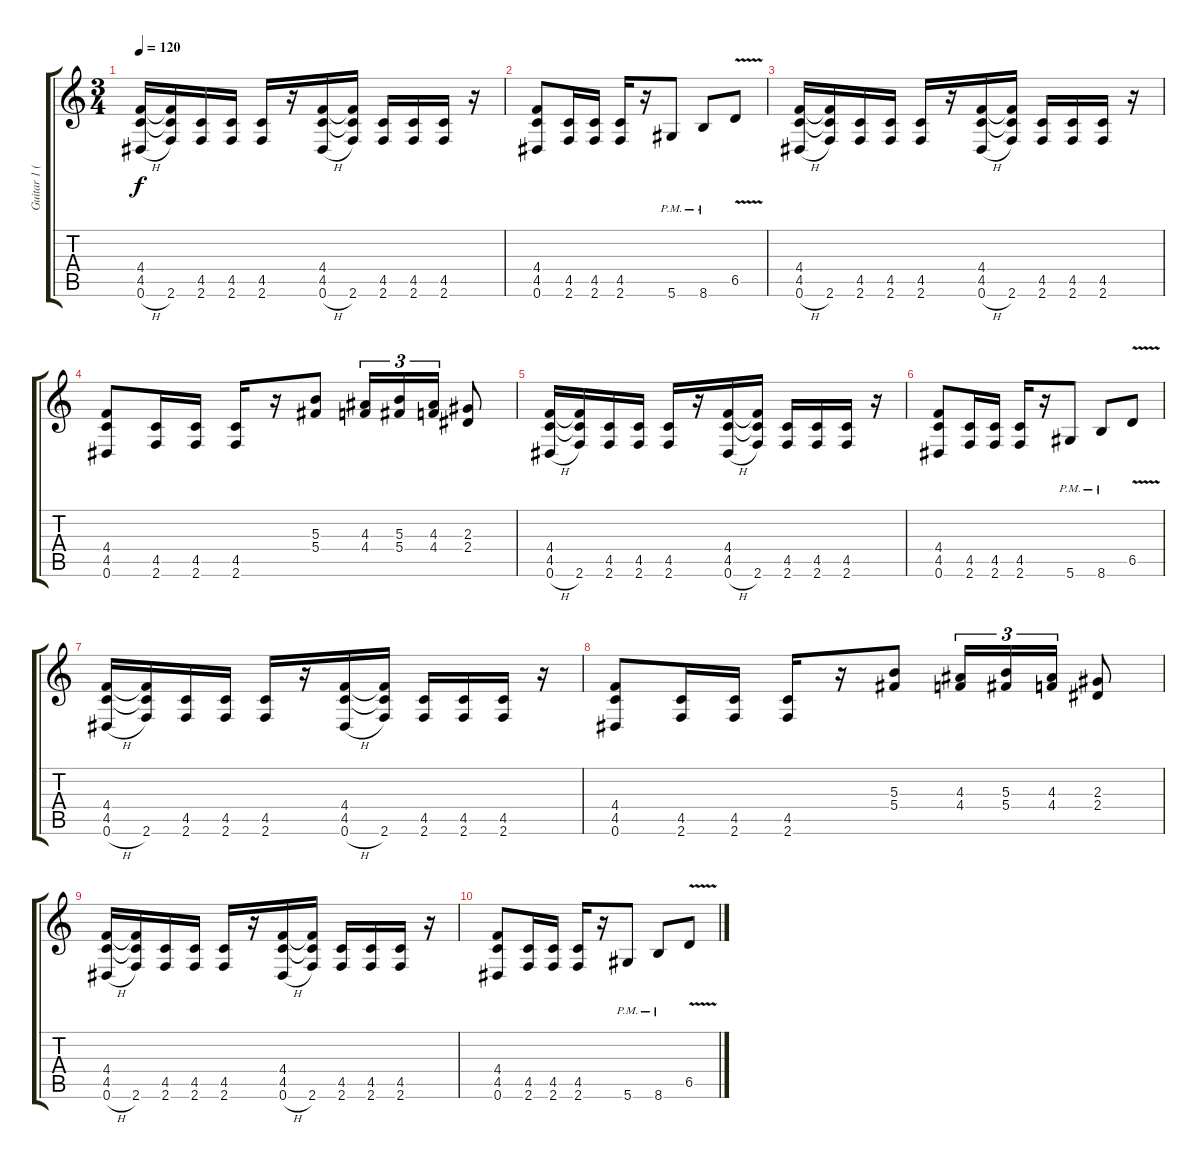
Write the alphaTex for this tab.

\track ("Guitar 1 (Janne)" "Guitar 1 (") {instrument distortionguitar}
\staff {score tabs}
\tuning (Eb4 Bb3 Gb3 Db3 Ab2 Eb2) {hide}
\ts (3 4)
\tempo 120
\clef g2
\ks c
(4.4 4.5 0.6{h}).16{dy f} (4.4{t} 4.5{t} 2.6).16 (4.5 2.6).16 (4.5 2.6).16 (4.5 2.6).16 r.16 (4.4 4.5 0.6{h}).16 (4.4{t} 4.5{t} 2.6).16 (4.5 2.6).16 (4.5 2.6).16 (4.5 2.6).16 r.16 |
(4.4 4.5 0.6).8 (4.5 2.6).16 (4.5 2.6).16 (4.5 2.6).16 r.16 5.6{pm}.8 8.6{pm}.8 6.5{v}.8 |
(4.4 4.5 0.6{h}).16{volume 3} (4.4{t} 4.5{t} 2.6).16 (4.5 2.6).16 (4.5 2.6).16 (4.5 2.6).16 r.16 (4.4 4.5 0.6{h}).16 (4.4{t} 4.5{t} 2.6).16 (4.5 2.6).16 (4.5 2.6).16 (4.5 2.6).16 r.16 |
(4.4 4.5 0.6).8 (4.5 2.6).16 (4.5 2.6).16 (4.5 2.6).16 r.16 (5.3 5.4).8 (4.3 4.4).16{tu (3 2)} (5.3 5.4).16{tu (3 2)} (4.3 4.4).16{tu (3 2)} (2.3 2.4).8 |
(4.4 4.5 0.6{h}).16 (4.4{t} 4.5{t} 2.6).16 (4.5 2.6).16 (4.5 2.6).16 (4.5 2.6).16 r.16 (4.4 4.5 0.6{h}).16 (4.4{t} 4.5{t} 2.6).16 (4.5 2.6).16 (4.5 2.6).16 (4.5 2.6).16 r.16 |
(4.4 4.5 0.6).8 (4.5 2.6).16 (4.5 2.6).16 (4.5 2.6).16 r.16 5.6{pm}.8 8.6{pm}.8 6.5{v}.8 |
(4.4 4.5 0.6{h}).16{volume 0} (4.4{t} 4.5{t} 2.6).16 (4.5 2.6).16 (4.5 2.6).16 (4.5 2.6).16 r.16 (4.4 4.5 0.6{h}).16 (4.4{t} 4.5{t} 2.6).16 (4.5 2.6).16 (4.5 2.6).16 (4.5 2.6).16 r.16 |
(4.4 4.5 0.6).8 (4.5 2.6).16 (4.5 2.6).16 (4.5 2.6).16 r.16 (5.3 5.4).8 (4.3 4.4).16{tu (3 2)} (5.3 5.4).16{tu (3 2)} (4.3 4.4).16{tu (3 2)} (2.3 2.4).8 |
(4.4 4.5 0.6{h}).16 (4.4{t} 4.5{t} 2.6).16 (4.5 2.6).16 (4.5 2.6).16 (4.5 2.6).16 r.16 (4.4 4.5 0.6{h}).16 (4.4{t} 4.5{t} 2.6).16 (4.5 2.6).16 (4.5 2.6).16 (4.5 2.6).16 r.16 |
(4.4 4.5 0.6).8 (4.5 2.6).16 (4.5 2.6).16 (4.5 2.6).16 r.16 5.6{pm}.8 8.6{pm}.8 6.5{v}.8
